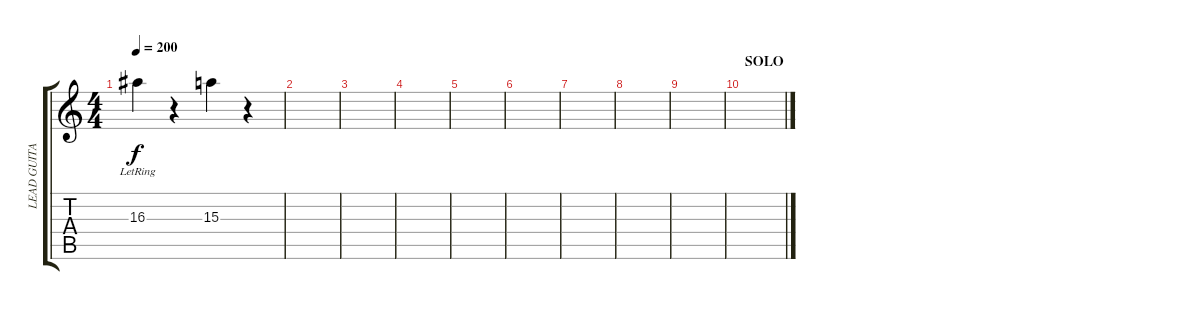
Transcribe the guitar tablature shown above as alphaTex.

\track ("LEAD GUITAR" "LEAD GUITA") {instrument overdrivenguitar}
\staff {score tabs}
\tuning (Eb4 Bb3 Gb3 Db3 Ab2 Db2) {hide}
\ts (4 4)
\tempo 200
\clef g2
\ks c
16.3{lr}.4{dy f} r.4 15.3.4 r.4 |
|
|
|
|
|
|
|
|
\section ("" "SOLO")
